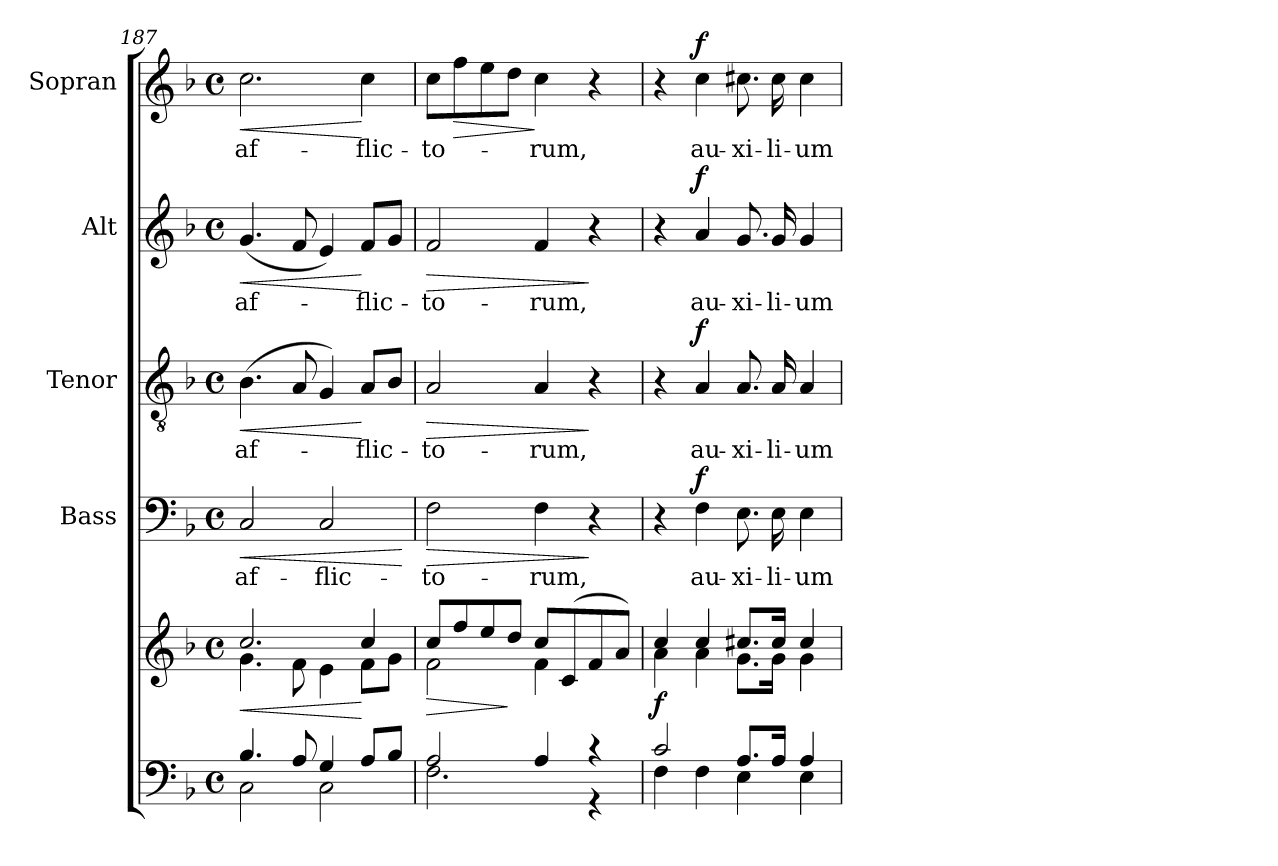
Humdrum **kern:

**kern	**kern	**dynam	**kern	**text	**dynam	**kern	**text	**dynam	**kern	**text	**dynam	**kern	**text	**dynam
*part5	*part5	*part5	*part4	*part4	*part4	*part3	*part3	*part3	*part2	*part2	*part2	*part1	*part1	*part1
*staff6	*staff5	*staff5/6	*staff4	*staff4	*staff4	*staff3	*staff3	*staff3	*staff2	*staff2	*staff2	*staff1	*staff1	*staff1
*	*	*	*I"Bass	*	*	*I"Tenor	*	*	*I"Alt	*	*	*I"Sopran	*	*
*	*	*	*I'B.	*	*	*I'T.	*	*	*I'A.	*	*	*I'S.	*	*
!!LO:LB:g=z
*clefF4	*clefG2	*	*clefF4	*	*	*clefGv2	*	*	*clefG2	*	*	*clefG2	*	*
*k[b-]	*k[b-]	*	*k[b-]	*	*	*k[b-]	*	*	*k[b-]	*	*	*k[b-]	*	*
*F:	*F:	*	*F:	*	*	*F:	*	*	*F:	*	*	*F:	*	*
*M4/4	*M4/4	*	*M4/4	*	*	*M4/4	*	*	*M4/4	*	*	*M4/4	*	*
*met(c)	*met(c)	*	*met(c)	*	*	*met(c)	*	*	*met(c)	*	*	*met(c)	*	*
=187	=187	=187	=187	=187	=187	=187	=187	=187	=187	=187	=187	=187	=187	=187
*^	*	*	*	*	*	*	*	*	*	*	*	*	*	*
!	!	!	!LO:HP:b	!	!LO:LY:b	!LO:HP:b	!	!LO:LY:b	!LO:HP:b	!	!LO:LY:b	!LO:HP:b	!	!LO:LY:b	!LO:HP:b
*	*	*^	*	*	*	*	*	*	*	*	*	*	*	*	*
4.B-/	2C\	2.cc/	4.g\	<	2C/	af-	<	(>4.B-\	af-	<	(<4.g/	af-	<	2.cc\	af-	<
8A/	.	.	8f\	.	.	.	.	8A/	.	.	8f/	.	.	.	.	.
!	!	!	!	!	!	!LO:LY:b	!	!	!	!	!	!	!	!	!	!
4G/	2C\	.	4e\	.	2C/	-flic-	.	4G/)	.	.	4e/)	.	.	.	.	.
!	!	!	!	!	!	!	!	!	!LO:LY:b	!	!	!LO:LY:b	!	!	!LO:LY:b	!
8A/L	.	4cc/	8f\L	[	.	.	.	8A/L	-flic-	[	8f/L	-flic-	[	4cc\	-flic-	[
8B-/J	.	.	8g\J	.	.	.	.	8B-/J	.	.	8g/J	.	.	.	.	.
*v	*v	*	*	*	*	*	*	*	*	*	*	*	*	*	*	*
*	*v	*v	*	*	*	*	*	*	*	*	*	*	*	*	*
.	.	.	.	.	[	.	.	.	.	.	.	.	.	.
=188	=188	=188	=188	=188	=188	=188	=188	=188	=188	=188	=188	=188	=188	=188
*^	*	*	*	*	*	*	*	*	*	*	*	*	*	*
!	!	!	!LO:HP:b	!	!LO:LY:b	!LO:HP:b	!	!LO:LY:b	!LO:HP:b	!	!LO:LY:b	!LO:HP:b	!	!LO:LY:b	!
*	*	*^	*	*	*	*	*	*	*	*	*	*	*	*	*
2A/	2.F\	8cc/L	2f\	>	2F\	-to-	>	2A/	-to-	>	2f/	-to-	>	8cc\L	-to-	.
!	!	!	!	!	!	!	!	!	!	!	!	!	!	!	!	!LO:HP:b
.	.	8ff/	.	.	.	.	.	.	.	.	.	.	.	8ff\	.	>
.	.	8ee/	.	.	.	.	.	.	.	.	.	.	.	8ee\	.	.
.	.	8dd/J	.	]	.	.	.	.	.	.	.	.	.	8dd\J	.	.
!	!	!	!	!	!	!LO:LY:b	!	!	!LO:LY:b	!	!	!LO:LY:b	!	!	!LO:LY:b	!
4A/	.	8cc/L	4f\	.	4F\	-rum,	.	4A/	-rum,	.	4f/	-rum,	.	4cc\	-rum,	]
.	.	(<8c/	.	.	.	.	.	.	.	.	.	.	.	.	.	.
4r	4r	8f/	4ryy	.	4r	.	]	4r	.	]	4r	.	]	4r	.	.
.	.	8a/J)	.	.	.	.	.	.	.	.	.	.	.	.	.	.
=189	=189	=189	=189	=189	=189	=189	=189	=189	=189	=189	=189	=189	=189	=189	=189	=189
!	!	!	!	!LO:DY:b	!	!	!	!	!	!	!	!	!	!	!	!
2c/	4F\	4cc/	4a\	f	4r	.	.	4r	.	.	4r	.	.	4r	.	.
!	!	!	!	!	!	!LO:LY:b	!LO:DY:a	!	!LO:LY:b	!LO:DY:a	!	!LO:LY:b	!LO:DY:a	!	!LO:LY:b	!LO:DY:a
.	4F\	4cc/	4a\	.	4F\	au-	f	4A/	au-	f	4a/	au-	f	4cc\	au-	f
!	!	!	!	!	!	!LO:LY:b	!	!	!LO:LY:b	!	!	!LO:LY:b	!	!	!LO:LY:b	!
8.A/L	4E\	8.cc#X/L	8.g\L	.	8.E\	-xi-	.	8.A/	-xi-	.	8.g/	-xi-	.	8.cc#X\	-xi-	.
!	!	!	!	!	!	!LO:LY:b	!	!	!LO:LY:b	!	!	!LO:LY:b	!	!	!LO:LY:b	!
16A/Jk	.	16cc#/Jk	16g\Jk	.	16E\	-li-	.	16A/	-li-	.	16g/	-li-	.	16cc#\	-li-	.
!	!	!	!	!	!	!LO:LY:b	!	!	!LO:LY:b	!	!	!LO:LY:b	!	!	!LO:LY:b	!
4A/	4E\	4cc#/	4g\	.	4E\	-um	.	4A/	-um	.	4g/	-um	.	4cc#\	-um	.
*v	*v	*	*	*	*	*	*	*	*	*	*	*	*	*	*	*
*	*v	*v	*	*	*	*	*	*	*	*	*	*	*	*	*
=	=	=	=	=	=	=	=	=	=	=	=	=	=	=
*-	*-	*-	*-	*-	*-	*-	*-	*-	*-	*-	*-	*-	*-	*-
